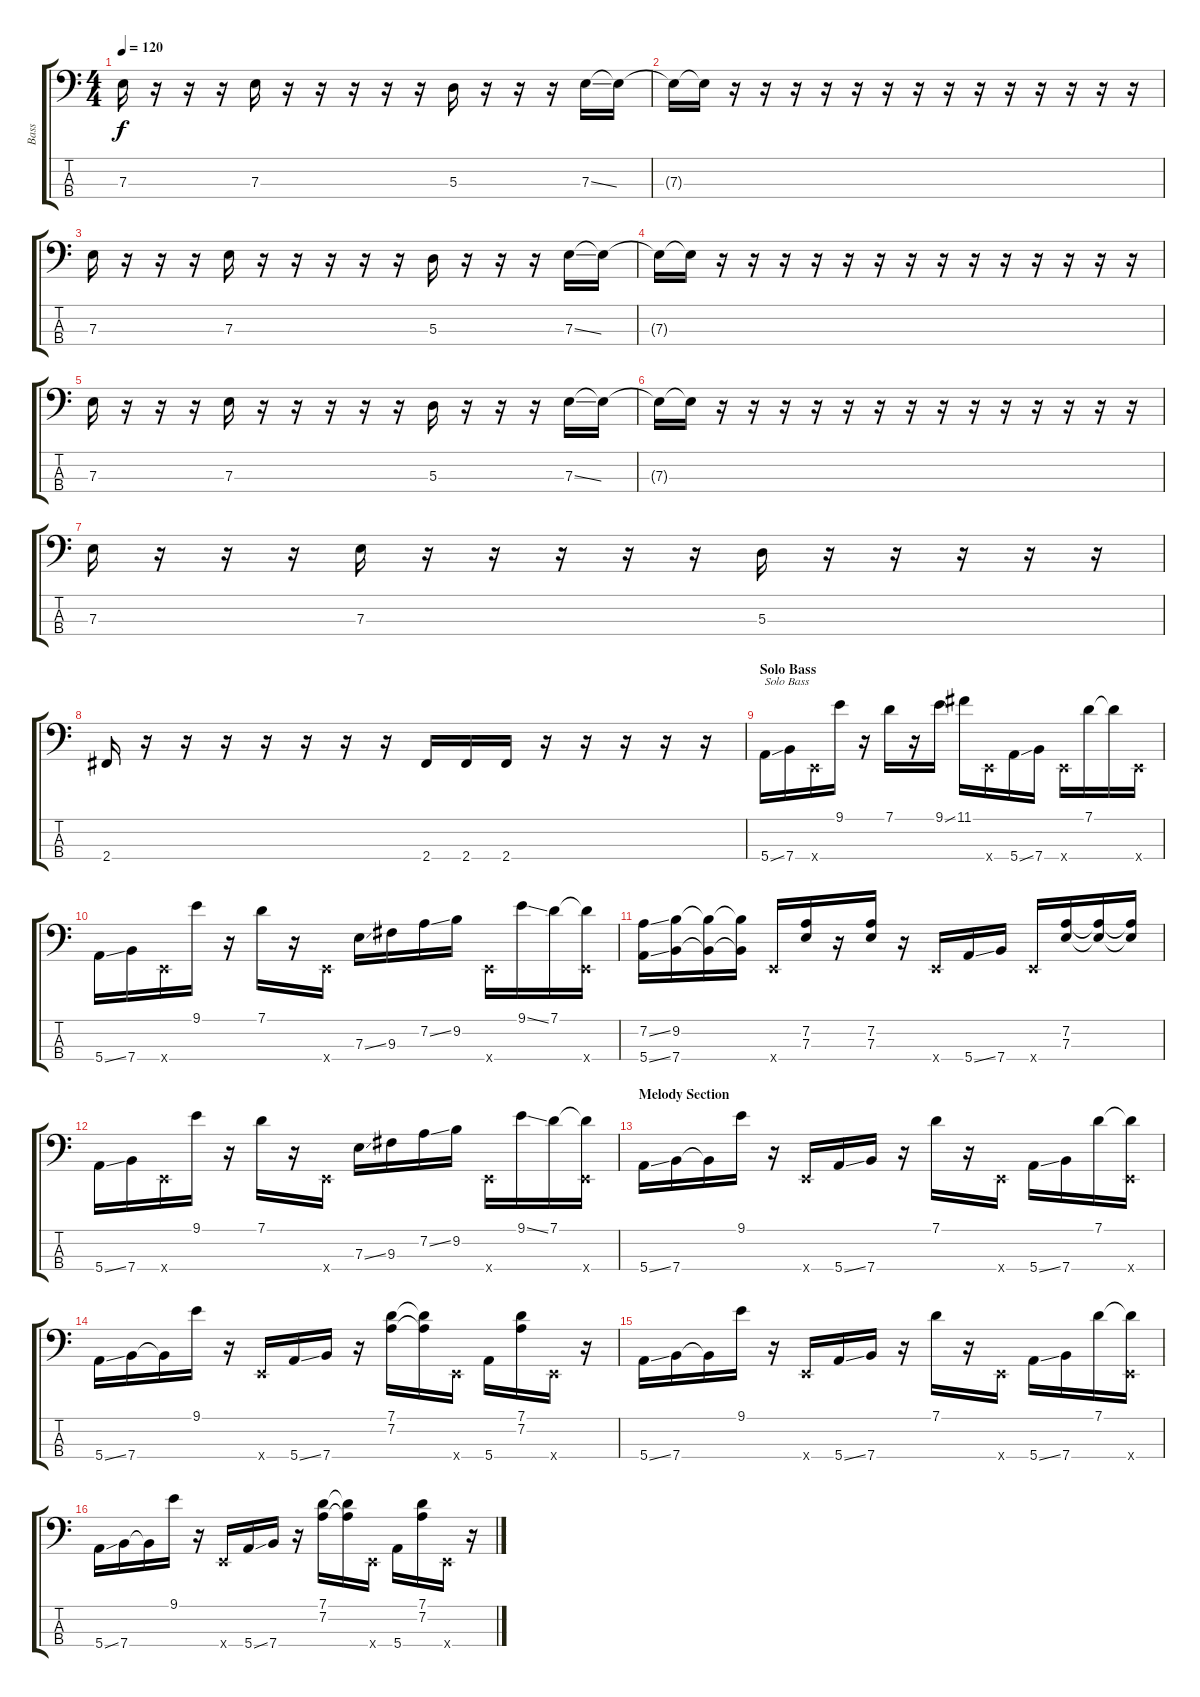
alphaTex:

\track ("Bass" "Bass") {instrument electricbassfinger}
\staff {score tabs}
\tuning (G2 D2 A1 E1) {hide}
\ts (4 4)
\tempo 120
\clef f4
\ks c
7.3.16{dy f} r.16 r.16 r.16 7.3.16 r.16 r.16 r.16 r.16 r.16 5.3.16 r.16 r.16 r.16 7.3{ss}.16 7.3{t}.16 |
7.3{t}.16 7.3{t}.16 r.16 r.16 r.16 r.16 r.16 r.16 r.16 r.16 r.16 r.16 r.16 r.16 r.16 r.16 |
7.3.16 r.16 r.16 r.16 7.3.16 r.16 r.16 r.16 r.16 r.16 5.3.16 r.16 r.16 r.16 7.3{ss}.16 7.3{t}.16 |
7.3{t}.16 7.3{t}.16 r.16 r.16 r.16 r.16 r.16 r.16 r.16 r.16 r.16 r.16 r.16 r.16 r.16 r.16 |
7.3.16 r.16 r.16 r.16 7.3.16 r.16 r.16 r.16 r.16 r.16 5.3.16 r.16 r.16 r.16 7.3{ss}.16 7.3{t}.16 |
7.3{t}.16 7.3{t}.16 r.16 r.16 r.16 r.16 r.16 r.16 r.16 r.16 r.16 r.16 r.16 r.16 r.16 r.16 |
7.3.16 r.16 r.16 r.16 7.3.16 r.16 r.16 r.16 r.16 r.16 5.3.16 r.16 r.16 r.16 r.16 r.16 |
2.4.16 r.16 r.16 r.16 r.16 r.16 r.16 r.16 2.4.16 2.4.16 2.4.16 r.16 r.16 r.16 r.16 r.16 |
\section ("" "Solo Bass")
5.4{ss}.16{txt "Solo Bass"} 7.4.16 0.4{x}.16 9.1.16 r.16 7.1.16 r.16 9.1{ss}.16 11.1.16 0.4{x}.16 5.4{ss}.16 7.4.16 0.4{x}.16 7.1.16 7.1{t}.16 0.4{x}.16 |
5.4{ss}.16 7.4.16 0.4{x}.16 9.1.16 r.16 7.1.16 r.16 0.4{x}.16 7.3{ss}.16 9.3.16 7.2{ss}.16 9.2.16 0.4{x}.16 9.1{ss}.16 7.1.16 (7.1{t} 0.4{x}).16 |
(7.2{ss} 5.4{ss}).16 (9.2 7.4).16 (9.2{t} 7.4{t}).16 (9.2{t} 7.4{t}).16 0.4{x}.16 (7.2 7.3).16 r.16 (7.2 7.3).16 r.16 0.4{x}.16 5.4{ss}.16 7.4.16 0.4{x}.16 (7.2 7.3).16 (7.2{t} 7.3{t}).16 (7.2{t} 7.3{t}).16 |
5.4{ss}.16 7.4.16 0.4{x}.16 9.1.16 r.16 7.1.16 r.16 0.4{x}.16 7.3{ss}.16 9.3.16 7.2{ss}.16 9.2.16 0.4{x}.16 9.1{ss}.16 7.1.16 (7.1{t} 0.4{x}).16 |
\section ("" "Melody Section")
5.4{ss}.16 7.4.16 7.4{t}.16 9.1.16 r.16 0.4{x}.16 5.4{ss}.16 7.4.16 r.16 7.1.16 r.16 0.4{x}.16 5.4{ss}.16 7.4.16 7.1.16 (7.1{t} 0.4{x}).16 |
5.4{ss}.16 7.4.16 7.4{t}.16 9.1.16 r.16 0.4{x}.16 5.4{ss}.16 7.4.16 r.16 (7.1 7.2).16 (7.1{t} 7.2{t}).16 0.4{x}.16 5.4.16 (7.1 7.2).16 0.4{x}.16 r.16 |
5.4{ss}.16 7.4.16 7.4{t}.16 9.1.16 r.16 0.4{x}.16 5.4{ss}.16 7.4.16 r.16 7.1.16 r.16 0.4{x}.16 5.4{ss}.16 7.4.16 7.1.16 (7.1{t} 0.4{x}).16 |
5.4{ss}.16 7.4.16 7.4{t}.16 9.1.16 r.16 0.4{x}.16 5.4{ss}.16 7.4.16 r.16 (7.1 7.2).16 (7.1{t} 7.2{t}).16 0.4{x}.16 5.4.16 (7.1 7.2).16 0.4{x}.16 r.16
